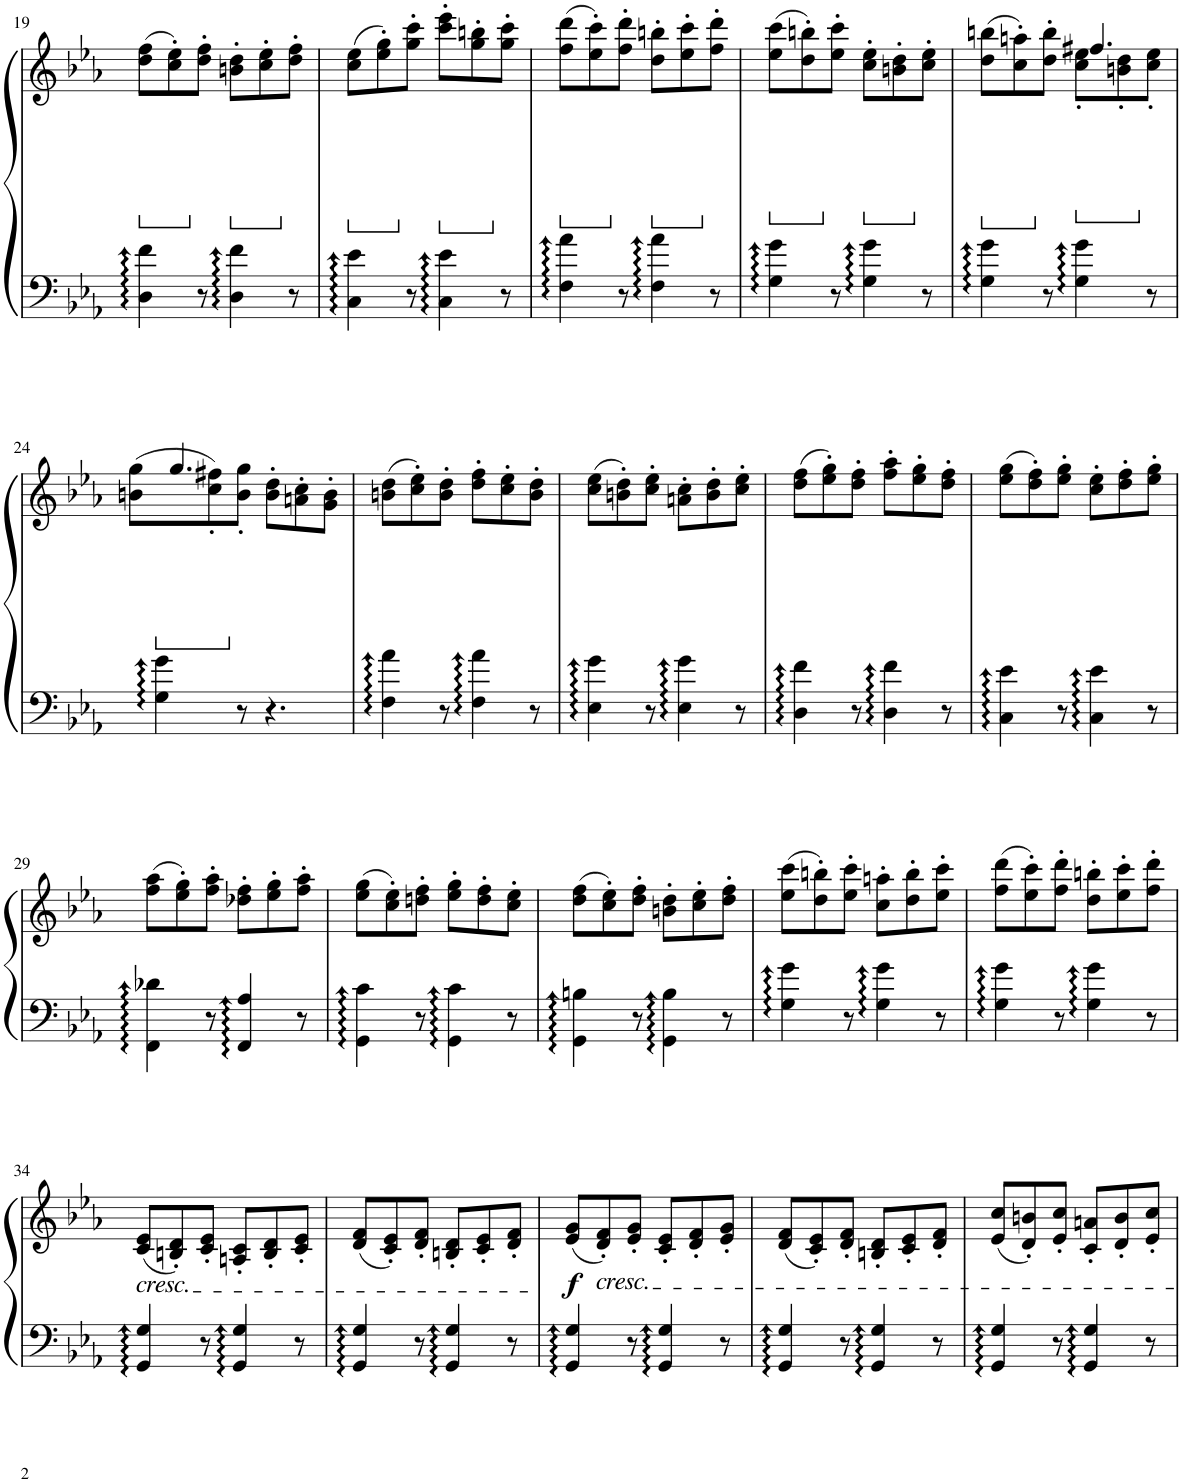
**kern	**kern	**dynam
*part1	*part1	*part1
*staff2	*staff1	*staff1/2
*I"Piano	*	*
*I'Pno.	*	*
!!LO:PB:g=z
*clefF4	*clefG2	*
*k[b-e-a-]	*k[b-e-a-]	*
*M6/8	*M6/8	*
*	*ped	*
=19	=19	=19
4D\ 4f\	(8dd\ 8ff\L	.
.	8cc\' 8ee-\')	.
*	*Xped	*
8r	8dd\' 8ff\'J	.
*	*ped	*
4D\ 4f\	8bn\' 8dd\'L	.
.	8cc\' 8ee-\'	.
*	*Xped	*
8r	8dd\' 8ff\'J	.
=20	=20	=20
*	*ped	*
4C\ 4e-\	(8cc\ 8ee-\L	.
.	8ee-\' 8gg\')	.
*	*Xped	*
8r	8gg\' 8ccc\'J	.
*	*ped	*
4C\ 4e-\	8ccc\' 8eee-\'L	.
.	8gg\' 8bbn\'	.
*	*Xped	*
8r	8gg\' 8ccc\'J	.
=21	=21	=21
*	*ped	*
4F\ 4a-\	(8ff\ 8ddd\L	.
.	8ee-\' 8ccc\')	.
*	*Xped	*
8r	8ff\' 8ddd\'J	.
*	*ped	*
4F\ 4a-\	8dd\' 8bbn\'L	.
.	8ee-\' 8ccc\'	.
*	*Xped	*
8r	8ff\' 8ddd\'J	.
=22	=22	=22
*	*ped	*
4G\ 4g\	(8ee-\ 8ccc\L	.
.	8dd\' 8bbn\')	.
*	*Xped	*
8r	8ee-\' 8ccc\'J	.
*	*ped	*
4G\ 4g\	8cc\' 8ee-\'L	.
.	8bn\' 8dd\'	.
*	*Xped	*
8r	8cc\' 8ee-\'J	.
=23	=23	=23
*	*ped	*
*	*^	*
4G\ 4g\	(8dd\ 8bbn\L	8ryy	.
.	8cc\' 8aan\')	8ryy	.
*	*Xped	*	*
8r	8dd\' 8bb\'J	8ryy	.
*	*ped	*	*
4G\ 4g\	8cc\' 8ee-\'L	4.ff#X/	.
.	8bn\' 8dd\'	.	.
*	*Xped	*	*
8r	8cc\' 8ee-\'J	.	.
!!LO:LB:g=z	!!
=24	=24	=24	=24
*	*ped	*	*
4G\ 4g\	(8bn\ 8gg\L	4.gg/	.
.	8cc\' 8ff#X\')	.	.
*	*Xped	*	*
8r	8b\' 8gg\'J	.	.
4.r	8b\' 8dd\'L	8ryy	.
.	8an\' 8cc\'	4ryy	.
.	8g\' 8b\'J	.	.
*	*v	*v	*
=25	=25	=25
4F\ 4a-\	(8bn\ 8dd\L	.
.	8cc\' 8ee-\')	.
8r	8b\' 8dd\'J	.
4F\ 4a-\	8dd\' 8ff\'L	.
.	8cc\' 8ee-\'	.
8r	8b\' 8dd\'J	.
=26	=26	=26
4E-\ 4g\	(8cc\ 8ee-\L	.
.	8bn\' 8dd\')	.
8r	8cc\' 8ee-\'J	.
4E-\ 4g\	8an\' 8cc\'L	.
.	8b\' 8dd\'	.
8r	8cc\' 8ee-\'J	.
=27	=27	=27
4D\ 4f\	(8dd\ 8ff\L	.
.	8ee-\' 8gg\')	.
8r	8dd\' 8ff\'J	.
4D\ 4f\	8ff\' 8aa-\'L	.
.	8ee-\' 8gg\'	.
8r	8dd\' 8ff\'J	.
=28	=28	=28
4C\ 4e-\	(8ee-\ 8gg\L	.
.	8dd\' 8ff\')	.
8r	8ee-\' 8gg\'J	.
4C\ 4e-\	8cc\' 8ee-\'L	.
.	8dd\' 8ff\'	.
8r	8ee-\' 8gg\'J	.
!!LO:LB:g=z
=29	=29	=29
4FF\ 4d-X\	(8ff\ 8aa-\L	.
.	8ee-\' 8gg\')	.
8r	8ff\' 8aa-\'J	.
4FF/ 4A-/	8dd-X\' 8ff\'L	.
.	8ee-\' 8gg\'	.
8r	8ff\' 8aa-\'J	.
=30	=30	=30
4GG\ 4c\	(8ee-\ 8gg\L	.
.	8cc\' 8ee-\')	.
8r	8ddn\' 8ff\'J	.
4GG\ 4c\	8ee-\' 8gg\'L	.
.	8dd\' 8ff\'	.
8r	8cc\' 8ee-\'J	.
=31	=31	=31
4GG\ 4Bn\	(8dd\ 8ff\L	.
.	8cc\' 8ee-\')	.
8r	8dd\' 8ff\'J	.
4GG\ 4B\	8bn\' 8dd\'L	.
.	8cc\' 8ee-\'	.
8r	8dd\' 8ff\'J	.
=32	=32	=32
4G\ 4g\	(8ee-\ 8ccc\L	.
.	8dd\' 8bbn\')	.
8r	8ee-\' 8ccc\'J	.
4G\ 4g\	8cc\' 8aan\'L	.
.	8dd\' 8bb\'	.
8r	8ee-\' 8ccc\'J	.
=33	=33	=33
4G\ 4g\	(8ff\ 8ddd\L	.
.	8ee-\' 8ccc\')	.
8r	8ff\' 8ddd\'J	.
4G\ 4g\	8dd\' 8bbn\'L	.
.	8ee-\' 8ccc\'	.
8r	8ff\' 8ddd\'J	.
!!LO:LB:g=z
=34	=34	=34
!	!LO:TX:b:i:t=cresc.	!
4GG/ 4G/	(8c/ 8e-/L	.
.	8Bn/' 8d/')	.
8r	8c/' 8e-/'J	.
4GG/ 4G/	8An/' 8c/'L	.
.	8B/' 8d/'	.
8r	8c/' 8e-/'J	.
=35	=35	=35
4GG/ 4G/	(8d/ 8f/L	.
.	8c/' 8e-/')	.
8r	8d/' 8f/'J	.
4GG/ 4G/	8Bn/' 8d/'L	.
.	8c/' 8e-/'	.
8r	8d/' 8f/'J	.
=36	=36	=36
!	!	!LO:DY:b
4GG/ 4G/	(8e-/ 8g/L	f
!	!LO:TX:b:i:t=cresc.	!
.	8d/' 8f/')	.
8r	8e-/' 8g/'J	.
4GG/ 4G/	8c/' 8e-/'L	.
.	8d/' 8f/'	.
8r	8e-/' 8g/'J	.
=37	=37	=37
4GG/ 4G/	(8d/ 8f/L	.
.	8c/' 8e-/')	.
8r	8d/' 8f/'J	.
4GG/ 4G/	8Bn/' 8d/'L	.
.	8c/' 8e-/'	.
8r	8d/' 8f/'J	.
=38	=38	=38
4GG/ 4G/	(8e-/ 8cc/L	.
.	8d/' 8bn/')	.
8r	8e-/' 8cc/'J	.
4GG/ 4G/	8c/' 8an/'L	.
.	8d/' 8b/'	.
8r	8e-/' 8cc/'J	.
=	=	=
*-	*-	*-
